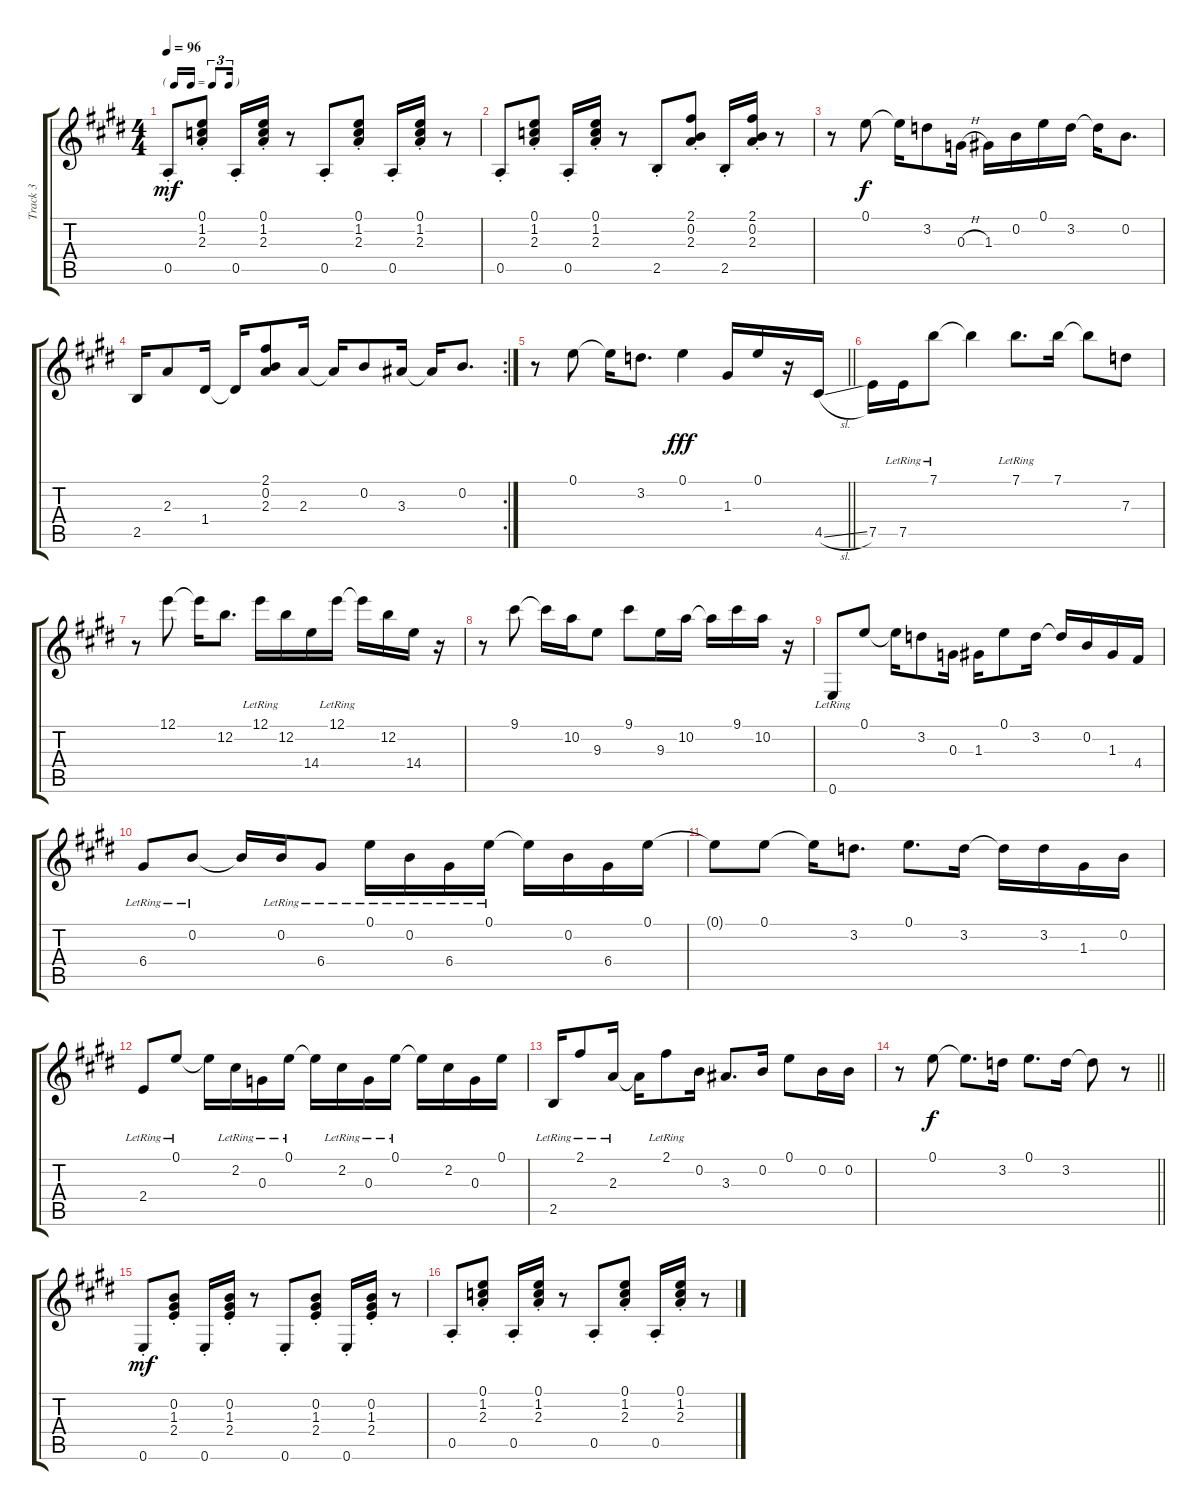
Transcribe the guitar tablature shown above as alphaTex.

\track ("Track 3" "Track 3") {instrument electricguitarjazz}
\staff {score tabs}
\tuning (E4 B3 G3 D3 A2 E2) {hide}
\ts (4 4)
\tf triplet16th
\tempo 96
\clef g2
\ks e
0.5{st}.8{dy mf} (0.1{st} 1.2{st} 2.3{st}).8 0.5{st}.16 (0.1{st} 1.2{st} 2.3{st}).16 r.8 0.5{st}.8 (0.1{st} 1.2{st} 2.3{st}).8 0.5{st}.16 (0.1{st} 1.2{st} 2.3{st}).16 r.8 |
0.5{st}.8 (0.1{st} 1.2{st} 2.3{st}).8 0.5{st}.16 (0.1{st} 1.2{st} 2.3{st}).16 r.8 2.5{st}.8 (2.1{st} 0.2{st} 2.3{st}).8 2.5{st}.16 (2.1{st} 0.2{st} 2.3{st}).16 r.8 |
r.8 0.1.8{dy f} 0.1{t}.16 3.2.8 0.3{h}.16 1.3.16 0.2.16 0.1.16 3.2.16 3.2{t}.16 0.2.8{d} |
\rc 2
2.5.16 2.3.8 1.4.16 1.4{t}.16 (2.1 0.2 2.3).8 2.3.16 2.3{t}.16 0.2.8 3.3.16 3.3{t}.16 0.2.8{d} |
\barLineRight lightlight
r.8 0.1.8 0.1{t}.16 3.2.8{d} 0.1.4{dy fff} 1.3.16 0.1.16 r.16 4.5{sl}.16 |
7.5.16 7.5{lr}.16 7.1{lr}.8 7.1{t}.4 7.1{lr}.8{d} 7.1.16 7.1{t}.8 7.3.8 |
r.8 12.1.8 12.1{t}.16 12.2.8{d} 12.1{lr}.16 12.2.16 14.4.16 12.1{lr}.16 12.1{t}.16 12.2.16 14.4.16 r.16 |
r.8 9.1.8 9.1{t}.16 10.2.16 9.3.8 9.1.8 9.3.16 10.2.16 10.2{t}.16 9.1.16 10.2.16 r.16 |
0.6{lr}.8 0.1.8 0.1{t}.16 3.2.8 0.3.16 1.3.16 0.1.8 3.2.16 3.2{t}.16 0.2.16 1.3.16 4.4.16 |
6.4{lr}.8 0.2{lr}.8 0.2{t}.16 0.2{lr}.16 6.4{lr}.8 0.1{lr}.16 0.2{lr}.16 6.4{lr}.16 0.1{lr}.16 0.1{t}.16 0.2.16 6.4.16 0.1.16 |
0.1{t}.8 0.1.8 0.1{t}.16 3.2.8{d} 0.1.8{d} 3.2.16 3.2{t}.16 3.2.16 1.3.16 0.2.16 |
2.4{lr}.8 0.1{lr}.8 0.1{t}.16 2.2{lr}.16 0.3{lr}.16 0.1{lr}.16 0.1{t}.16 2.2{lr}.16 0.3{lr}.16 0.1{lr}.16 0.1{t}.16 2.2.16 0.3.16 0.1.16 |
2.5{lr}.16 2.1{lr}.8 2.3{lr}.16 2.3{t}.16 2.1{lr}.8 0.2.16 3.3.8{d} 0.2.16 0.1.8 0.2.16 0.2.16 |
\barLineRight lightlight
r.8 0.1.8{dy f} 0.1{t}.8{d} 3.2.16 0.1.8{d} 3.2.16 3.2{t}.8 r.8 |
0.6{st}.8{dy mf} (0.2{st} 1.3{st} 2.4{st}).8 0.6{st}.16 (0.2{st} 1.3{st} 2.4{st}).16 r.8 0.6{st}.8 (0.2{st} 1.3{st} 2.4{st}).8 0.6{st}.16 (0.2{st} 1.3{st} 2.4{st}).16 r.8 |
0.5{st}.8 (0.1{st} 1.2{st} 2.3{st}).8 0.5{st}.16 (0.1{st} 1.2{st} 2.3{st}).16 r.8 0.5{st}.8 (0.1{st} 1.2{st} 2.3{st}).8 0.5{st}.16 (0.1{st} 1.2{st} 2.3{st}).16 r.8
